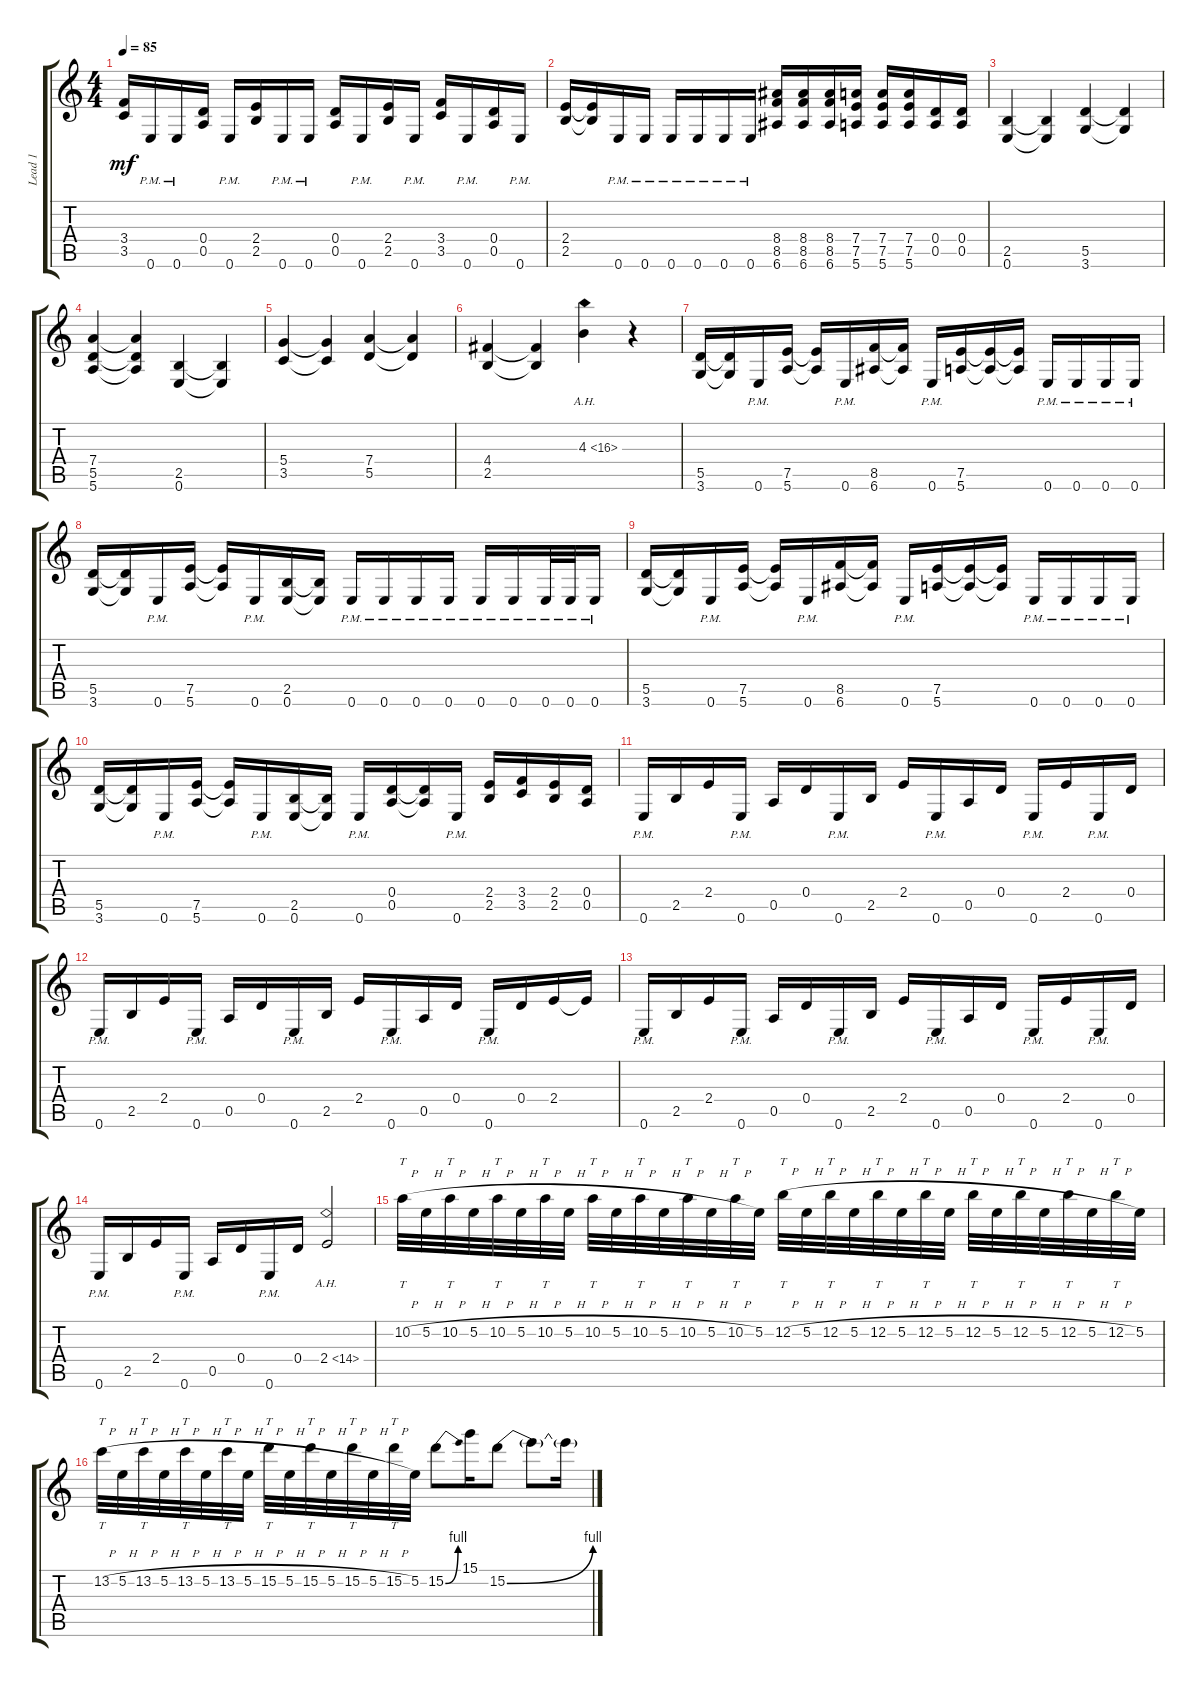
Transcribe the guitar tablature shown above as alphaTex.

\track ("Lead 1" "Lead 1") {instrument distortionguitar}
\staff {score tabs}
\tuning (E4 B3 G3 D3 A2 E2) {hide}
\ts (4 4)
\tempo 85
\clef g2
\ks c
(3.4 3.5).16{dy mf} 0.6{pm}.16 0.6{pm}.16 (0.4 0.5).16 0.6{pm}.16 (2.4 2.5).16 0.6{pm}.16 0.6{pm}.16 (0.4 0.5).16 0.6{pm}.16 (2.4 2.5).16 0.6{pm}.16 (3.4 3.5).16 0.6{pm}.16 (0.4 0.5).16 0.6{pm}.16 |
(2.4 2.5).16 (2.4{t} 2.5{t}).16 0.6{pm}.16 0.6{pm}.16 0.6{pm}.16 0.6{pm}.16 0.6{pm}.16 0.6{pm}.16 (8.4 8.5 6.6).16 (8.4 8.5 6.6).16 (8.4 8.5 6.6).16 (7.4 7.5 5.6).16 (7.4 7.5 5.6).16 (7.4 7.5 5.6).16 (0.4 0.5).16 (0.4 0.5).16 |
(2.5 0.6).4 (2.5{t} 0.6{t}).4 (5.5 3.6).4 (5.5{t} 3.6{t}).4 |
(7.4 5.5 5.6).4 (7.4{t} 5.5{t} 5.6{t}).4 (2.5 0.6).4 (2.5{t} 0.6{t}).4 |
(5.4 3.5).4 (5.4{t} 3.5{t}).4 (7.4 5.5).4 (7.4{t} 5.5{t}).4 |
(4.4 2.5).4 (4.4{t} 2.5{t}).4 4.3{ah 12}.4 r.4 |
(5.5 3.6).16 (5.5{t} 3.6{t}).16 0.6{pm}.16 (7.5 5.6).16 (7.5{t} 5.6{t}).16 0.6{pm}.16 (8.5 6.6).16 (8.5{t} 6.6{t}).16 0.6{pm}.16 (7.5 5.6).16 (7.5{t} 5.6{t}).16 (7.5{t} 5.6{t}).16 0.6{pm}.16 0.6{pm}.16 0.6{pm}.16 0.6{pm}.16 |
(5.5 3.6).16 (5.5{t} 3.6{t}).16 0.6{pm}.16 (7.5 5.6).16 (7.5{t} 5.6{t}).16 0.6{pm}.16 (2.5 0.6).16 (2.5{t} 0.6{t}).16 0.6{pm}.16 0.6{pm}.16 0.6{pm}.16 0.6{pm}.16 0.6{pm}.16 0.6{pm}.16 0.6{pm}.32 0.6{pm}.32 0.6{pm}.16 |
(5.5 3.6).16 (5.5{t} 3.6{t}).16 0.6{pm}.16 (7.5 5.6).16 (7.5{t} 5.6{t}).16 0.6{pm}.16 (8.5 6.6).16 (8.5{t} 6.6{t}).16 0.6{pm}.16 (7.5 5.6).16 (7.5{t} 5.6{t}).16 (7.5{t} 5.6{t}).16 0.6{pm}.16 0.6{pm}.16 0.6{pm}.16 0.6{pm}.16 |
(5.5 3.6).16 (5.5{t} 3.6{t}).16 0.6{pm}.16 (7.5 5.6).16 (7.5{t} 5.6{t}).16 0.6{pm}.16 (2.5 0.6).16 (2.5{t} 0.6{t}).16 0.6{pm}.16 (0.4 0.5).16 (0.4{t} 0.5{t}).16 0.6{pm}.16 (2.4 2.5).16 (3.4 3.5).16 (2.4 2.5).16 (0.4 0.5).16 |
0.6{pm}.16 2.5.16 2.4.16 0.6{pm}.16 0.5.16 0.4.16 0.6{pm}.16 2.5.16 2.4.16 0.6{pm}.16 0.5.16 0.4.16 0.6{pm}.16 2.4.16 0.6{pm}.16 0.4.16 |
0.6{pm}.16 2.5.16 2.4.16 0.6{pm}.16 0.5.16 0.4.16 0.6{pm}.16 2.5.16 2.4.16 0.6{pm}.16 0.5.16 0.4.16 0.6{pm}.16 0.4.16 2.4.16 2.4{t}.16 |
0.6{pm}.16 2.5.16 2.4.16 0.6{pm}.16 0.5.16 0.4.16 0.6{pm}.16 2.5.16 2.4.16 0.6{pm}.16 0.5.16 0.4.16 0.6{pm}.16 2.4.16 0.6{pm}.16 0.4.16 |
0.6{pm}.16 2.5.16 2.4.16 0.6{pm}.16 0.5.16 0.4.16 0.6{pm}.16 0.4.16 2.4{ah 12}.2 |
10.2{h}.32{tt} 5.2{h}.32 10.2{h}.32{tt} 5.2{h}.32 10.2{h}.32{tt} 5.2{h}.32 10.2{h}.32{tt} 5.2{h}.32 10.2{h}.32{tt} 5.2{h}.32 10.2{h}.32{tt} 5.2{h}.32 10.2{h}.32{tt} 5.2{h}.32 10.2{h}.32{tt} 5.2.32 12.2{h}.32{tt} 5.2{h}.32 12.2{h}.32{tt} 5.2{h}.32 12.2{h}.32{tt} 5.2{h}.32 12.2{h}.32{tt} 5.2{h}.32 12.2{h}.32{tt} 5.2{h}.32 12.2{h}.32{tt} 5.2{h}.32 12.2{h}.32{tt} 5.2{h}.32 12.2{h}.32{tt} 5.2.32 |
13.2{h}.32{tt} 5.2{h}.32 13.2{h}.32{tt} 5.2{h}.32 13.2{h}.32{tt} 5.2{h}.32 13.2{h}.32{tt} 5.2{h}.32 15.2{h}.32{tt} 5.2{h}.32 15.2{h}.32{tt} 5.2{h}.32 15.2{h}.32{tt} 5.2{h}.32 15.2{h}.32{tt} 5.2.32 15.2{be (bend 0 0 60 4)}.8 15.1.16 15.2{be (bend 0 0 60 4)}.8 15.2{t}.8 15.2{t}.16
